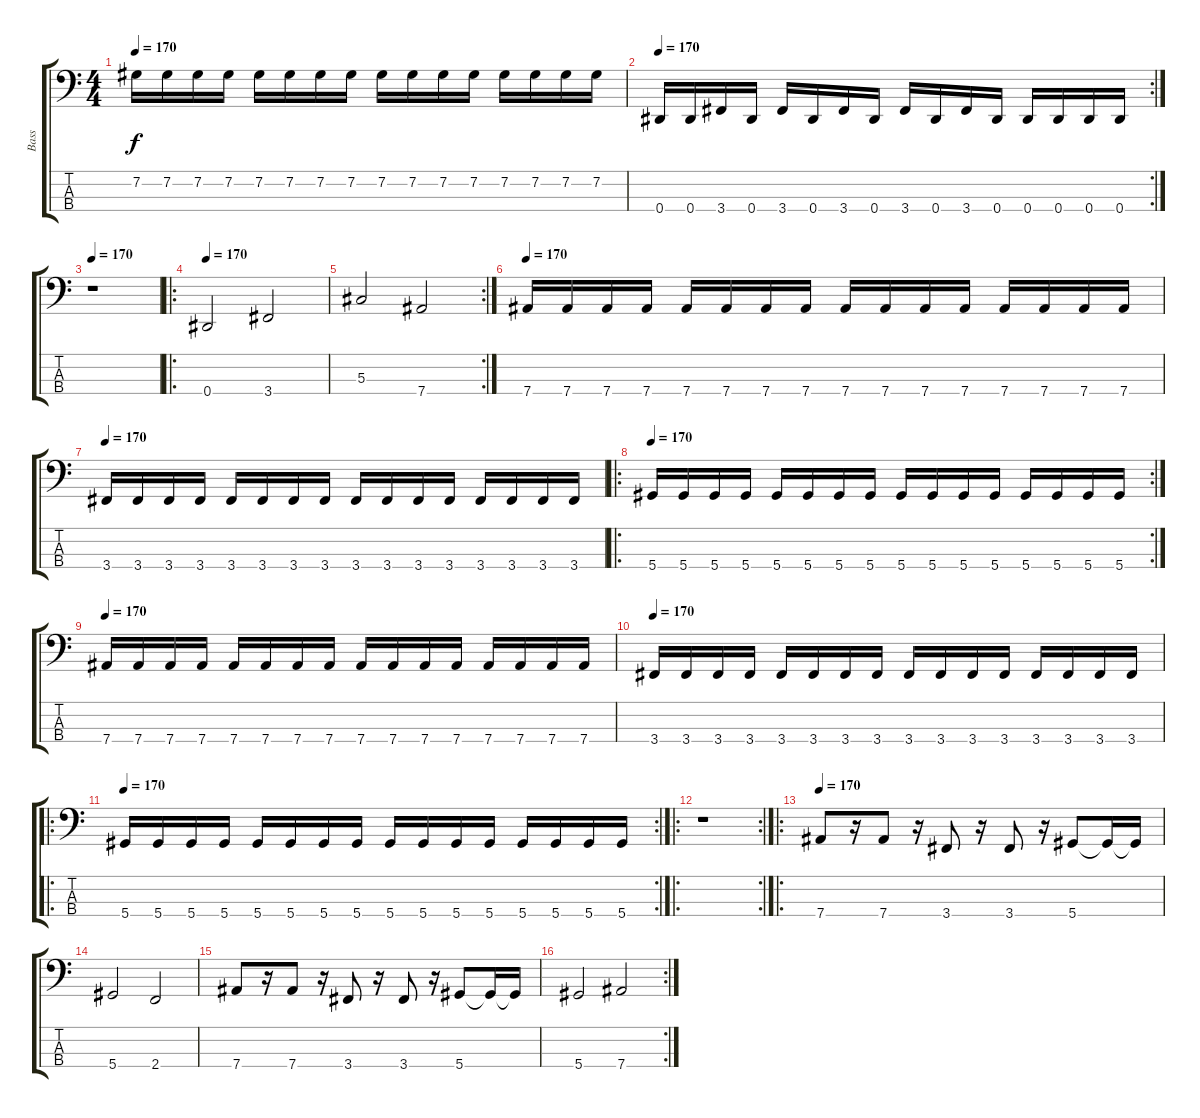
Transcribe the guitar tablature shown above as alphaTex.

\track ("Bass" "Bass") {instrument electricbassfinger}
\staff {score tabs}
\tuning (Gb2 Db2 Ab1 Eb1) {hide}
\ts (4 4)
\tempo 170
\clef f4
\ks c
7.2.16{dy f} 7.2.16 7.2.16 7.2.16 7.2.16 7.2.16 7.2.16 7.2.16 7.2.16 7.2.16 7.2.16 7.2.16 7.2.16 7.2.16 7.2.16 7.2.16 |
\rc 2
\tempo 170
0.4.16 0.4.16 3.4.16 0.4.16 3.4.16 0.4.16 3.4.16 0.4.16 3.4.16 0.4.16 3.4.16 0.4.16 0.4.16 0.4.16 0.4.16 0.4.16 |
\tempo 170
r.1 |
\ro
\tempo 170
0.4.2 3.4.2 |
\rc 2
5.3.2 7.4.2 |
\tempo 170
7.4.16 7.4.16 7.4.16 7.4.16 7.4.16 7.4.16 7.4.16 7.4.16 7.4.16 7.4.16 7.4.16 7.4.16 7.4.16 7.4.16 7.4.16 7.4.16 |
\tempo 170
3.4.16 3.4.16 3.4.16 3.4.16 3.4.16 3.4.16 3.4.16 3.4.16 3.4.16 3.4.16 3.4.16 3.4.16 3.4.16 3.4.16 3.4.16 3.4.16 |
\ro
\rc 2
\tempo 170
5.4.16 5.4.16 5.4.16 5.4.16 5.4.16 5.4.16 5.4.16 5.4.16 5.4.16 5.4.16 5.4.16 5.4.16 5.4.16 5.4.16 5.4.16 5.4.16 |
\tempo 170
7.4.16 7.4.16 7.4.16 7.4.16 7.4.16 7.4.16 7.4.16 7.4.16 7.4.16 7.4.16 7.4.16 7.4.16 7.4.16 7.4.16 7.4.16 7.4.16 |
\tempo 170
3.4.16 3.4.16 3.4.16 3.4.16 3.4.16 3.4.16 3.4.16 3.4.16 3.4.16 3.4.16 3.4.16 3.4.16 3.4.16 3.4.16 3.4.16 3.4.16 |
\ro
\rc 2
\tempo 170
5.4.16 5.4.16 5.4.16 5.4.16 5.4.16 5.4.16 5.4.16 5.4.16 5.4.16 5.4.16 5.4.16 5.4.16 5.4.16 5.4.16 5.4.16 5.4.16 |
\ro
\rc 2
r.1 |
\ro
\tempo 170
7.4.8 r.16 7.4.8 r.16 3.4.8 r.16 3.4.8 r.16 5.4.8 5.4{t}.16 5.4{t}.16 |
5.4.2 2.4.2 |
7.4.8 r.16 7.4.8 r.16 3.4.8 r.16 3.4.8 r.16 5.4.8 5.4{t}.16 5.4{t}.16 |
\rc 2
5.4.2 7.4.2
